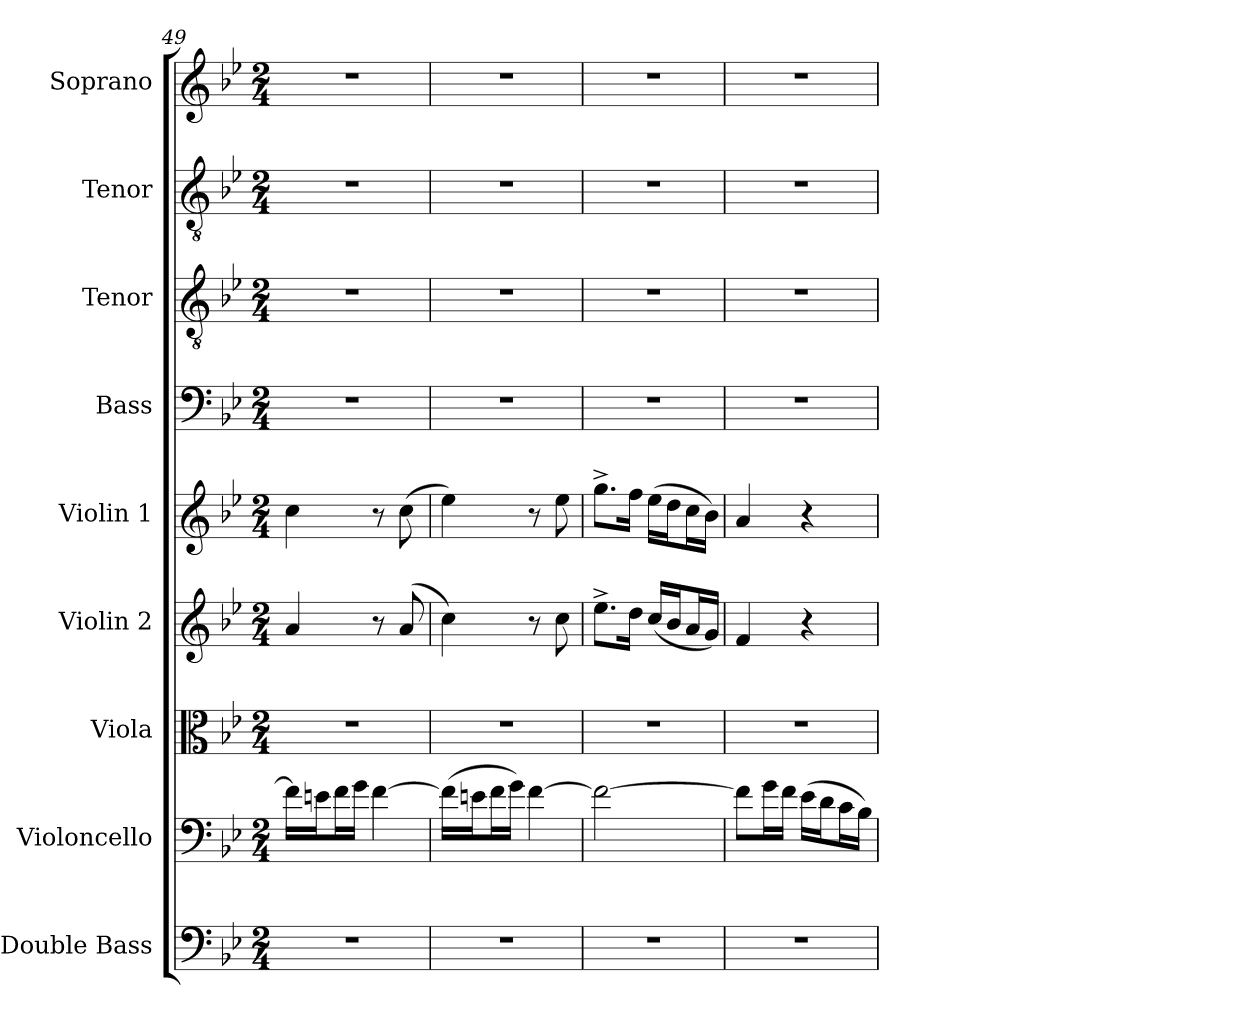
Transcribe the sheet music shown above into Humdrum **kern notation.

**kern	**kern	**kern	**kern	**kern	**kern	**kern	**kern	**kern
*part9	*part8	*part7	*part6	*part5	*part4	*part3	*part2	*part1
*staff9	*staff8	*staff7	*staff6	*staff5	*staff4	*staff3	*staff2	*staff1
*I"Double Bass	*I"Violoncello	*I"Viola	*I"Violin 2	*I"Violin 1	*I"Bass	*I"Tenor	*I"Tenor	*I"Soprano
*I'Db.	*I'Vc.	*I'Vla.	*I'Vln. 2	*I'Vln.	*I'B.	*I'T.	*I'T.	*I'S.
*clefF4	*clefF4	*clefC3	*clefG2	*clefG2	*clefF4	*clefGv2	*clefGv2	*clefG2
*ITrd7c12	*	*	*	*	*	*ITrd7c12	*ITrd7c12	*
*k[b-e-]	*k[b-e-]	*k[b-e-]	*k[b-e-]	*k[b-e-]	*k[b-e-]	*k[b-e-]	*k[b-e-]	*k[b-e-]
*B-:	*B-:	*B-:	*B-:	*B-:	*B-:	*B-:	*B-:	*B-:
*M2/4	*M2/4	*M2/4	*M2/4	*M2/4	*M2/4	*M2/4	*M2/4	*M2/4
=49	=49	=49	=49	=49	=49	=49	=49	=49
!LO:N:vis=1	!	!LO:N:vis=1	!	!	!LO:N:vis=1	!LO:N:vis=1	!LO:N:vis=1	!LO:N:vis=1
2r	16fi\LL]	2r	4ai/	4cci\	2r	2r	2r	2r
.	16eni\J	.	.	.	.	.	.	.
.	16fi\L	.	.	.	.	.	.	.
.	16gi\JJ	.	.	.	.	.	.	.
.	[>4fi\	.	8r	8r	.	.	.	.
.	.	.	(8ai/	(8cci\	.	.	.	.
=50	=50	=50	=50	=50	=50	=50	=50	=50
!LO:N:vis=1	!	!LO:N:vis=1	!	!	!LO:N:vis=1	!LO:N:vis=1	!LO:N:vis=1	!LO:N:vis=1
2r	(16fi\LL]	2r	4cci\)	4ee-i\)	2r	2r	2r	2r
.	16eni\J	.	.	.	.	.	.	.
.	16fi\L	.	.	.	.	.	.	.
.	16gi\JJ)	.	.	.	.	.	.	.
.	[>4fi\	.	8r	8r	.	.	.	.
.	.	.	8cci\	8ee-i\	.	.	.	.
=51	=51	=51	=51	=51	=51	=51	=51	=51
!LO:N:vis=1	!	!LO:N:vis=1	!	!	!LO:N:vis=1	!LO:N:vis=1	!LO:N:vis=1	!LO:N:vis=1
2r	2fi\_>	2r	8.ee-^i\L	8.gg^i\L	2r	2r	2r	2r
.	.	.	16ddi\Jk	16ffi\Jk	.	.	.	.
.	.	.	(16cci/LL	(16ee-i\LL	.	.	.	.
.	.	.	16b-i/J	16ddi\J	.	.	.	.
.	.	.	16ai/L	16cci\L	.	.	.	.
.	.	.	16gi/JJ)	16b-i\JJ)	.	.	.	.
=52	=52	=52	=52	=52	=52	=52	=52	=52
!LO:N:vis=1	!	!LO:N:vis=1	!	!	!LO:N:vis=1	!LO:N:vis=1	!LO:N:vis=1	!LO:N:vis=1
2r	8fi\L]	2r	4fi/	4ai/	2r	2r	2r	2r
.	16gi\L	.	.	.	.	.	.	.
.	16fi\JJ	.	.	.	.	.	.	.
.	(16e-i\LL	.	4r	4r	.	.	.	.
.	16di\J	.	.	.	.	.	.	.
.	16ci\L	.	.	.	.	.	.	.
.	16B-i\JJ)	.	.	.	.	.	.	.
=	=	=	=	=	=	=	=	=
*-	*-	*-	*-	*-	*-	*-	*-	*-
